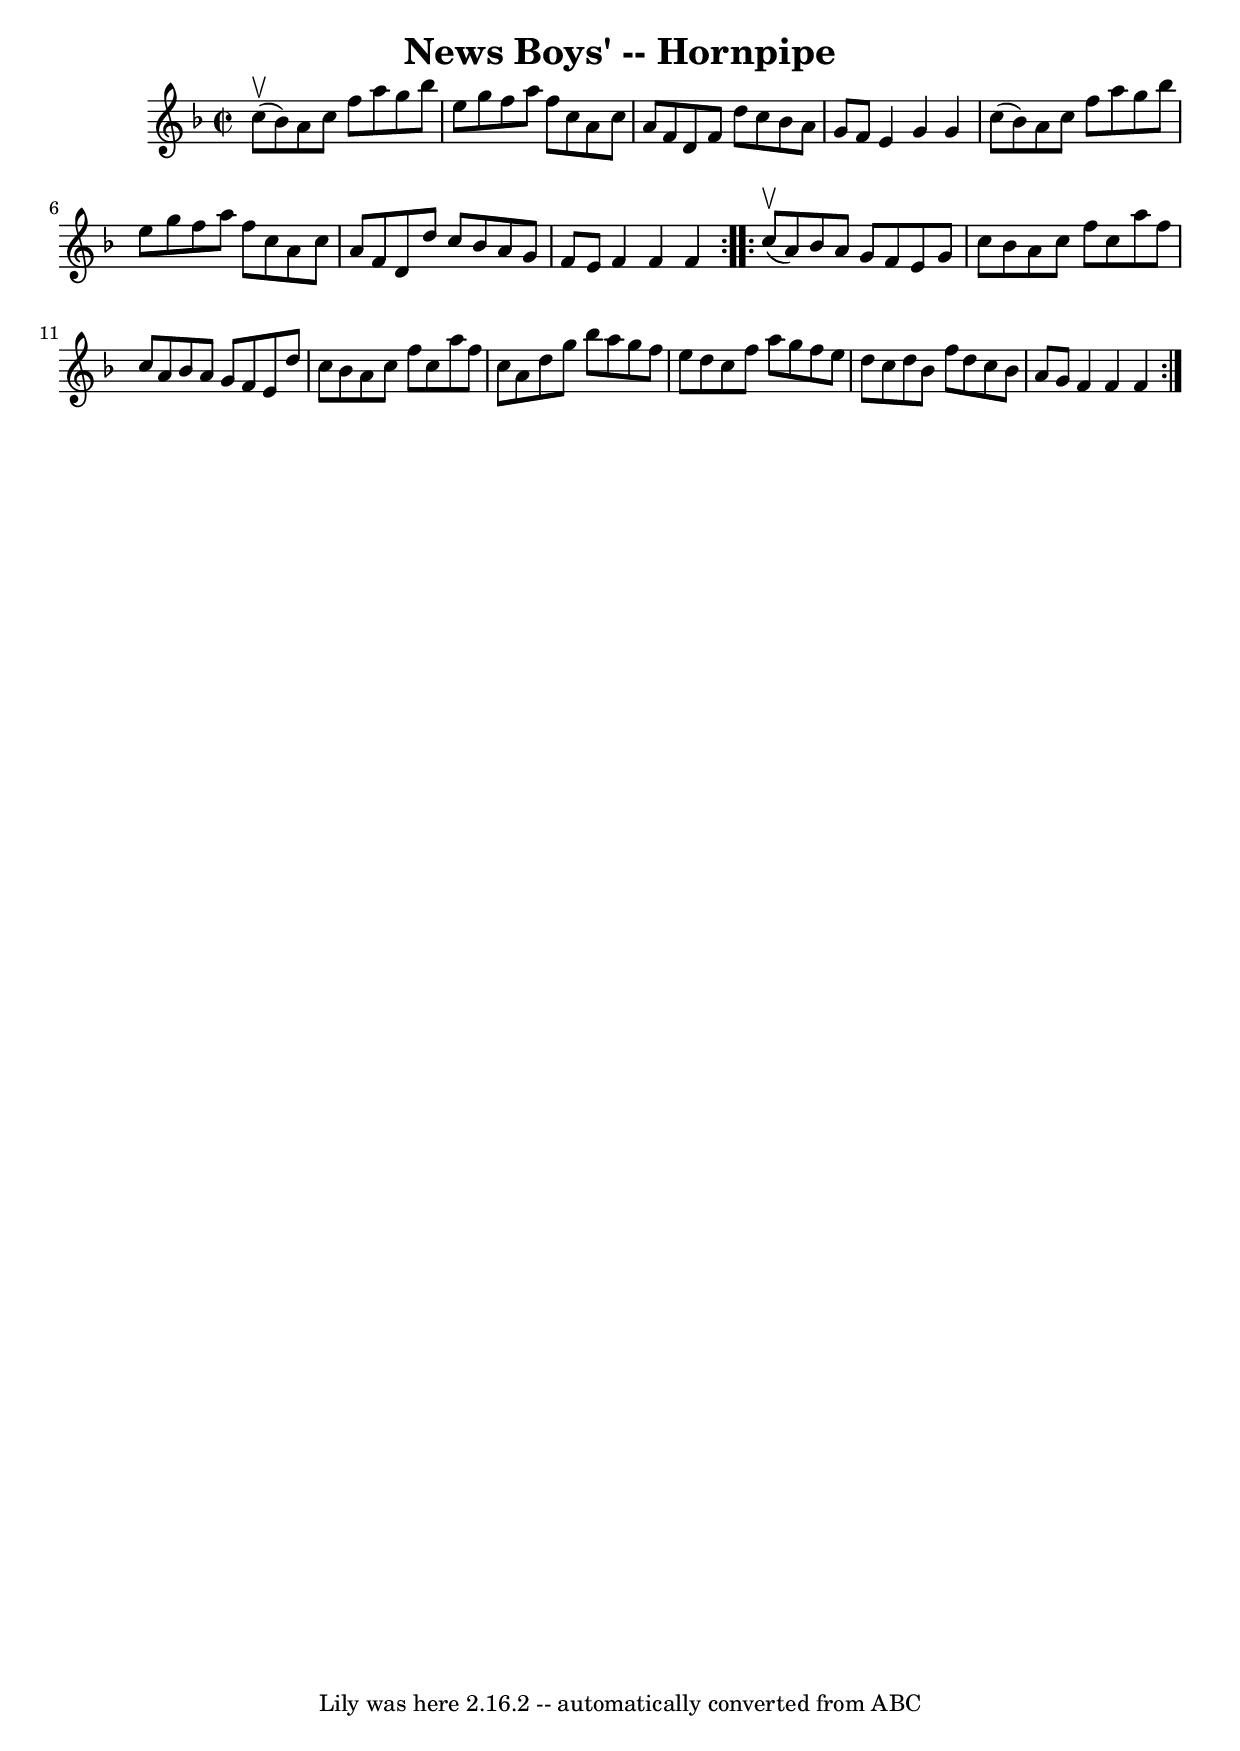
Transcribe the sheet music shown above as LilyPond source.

\version "2.16.2"
\include "Mammoth.ily"
\header {
  %% book = "Cole's 1000 Fiddle Tunes"
 crossRefNumber = "1"
 footnotes = ""
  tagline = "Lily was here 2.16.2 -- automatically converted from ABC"
  title = "News Boys' -- Hornpipe"

}
voicedefault =  {



  \repeat volta 2 {

    \override Staff.TimeSignature #'style = #'C
    \time 2/2 
    \key f \major c''8 (^\upbow bf'8)  |
 a'8 c''8 f''8 a''8 g''8 bf''8 e''8 g''8   |
 f''8 a''8 f''8 c''8 a'8 c''8 a'8 f'8   |
 d'8 f'8 d''8 c''8 bf'8 a'8 g'8 f'8   |
 e'4 g'4 g'4 c''8 ( bf'8)  |
 a'8 c''8 f''8 a''8 g''8 bf''8 e''8 g''8   |
 f''8 a''8 f''8 c''8 a'8 c''8 a'8 f'8   |
 d'8 d''8 c''8 bf'8 a'8 g'8 f'8 e'8  |
    
 f'4 f'4 f'4  
  }     
  \repeat volta 2 { c''8 (^\upbow a'8)  |
 bf'8 a'8 g'8 f'8 e'8 g'8 c''8 bf'8   |
 a'8 c''8 f''8 c''8 a''8 f''8 c''8 a'8   |
 bf'8 a'8 g'8 f'8 e'8 d''8 c''8 bf'8   |
 a'8 c''8 f''8 c''8 a''8 f''8 c''8 a'8   |
 d''8 g''8 bf''8 a''8 g''8 f''8 e''8 d''8   |
 c''8 f''8 a''8 g''8 f''8 e''8 d''8 c''8   |
 d''8 bf'8 f''8 d''8 c''8 bf'8 a'8 g'8   |
 f'4 f'4 f'4  
  }   

}

\score{
  <<

    \context Staff="default"
    {
      \voicedefault 
      
    }

  >>
  \layout {
    
  }
  \midi {
  }

}
